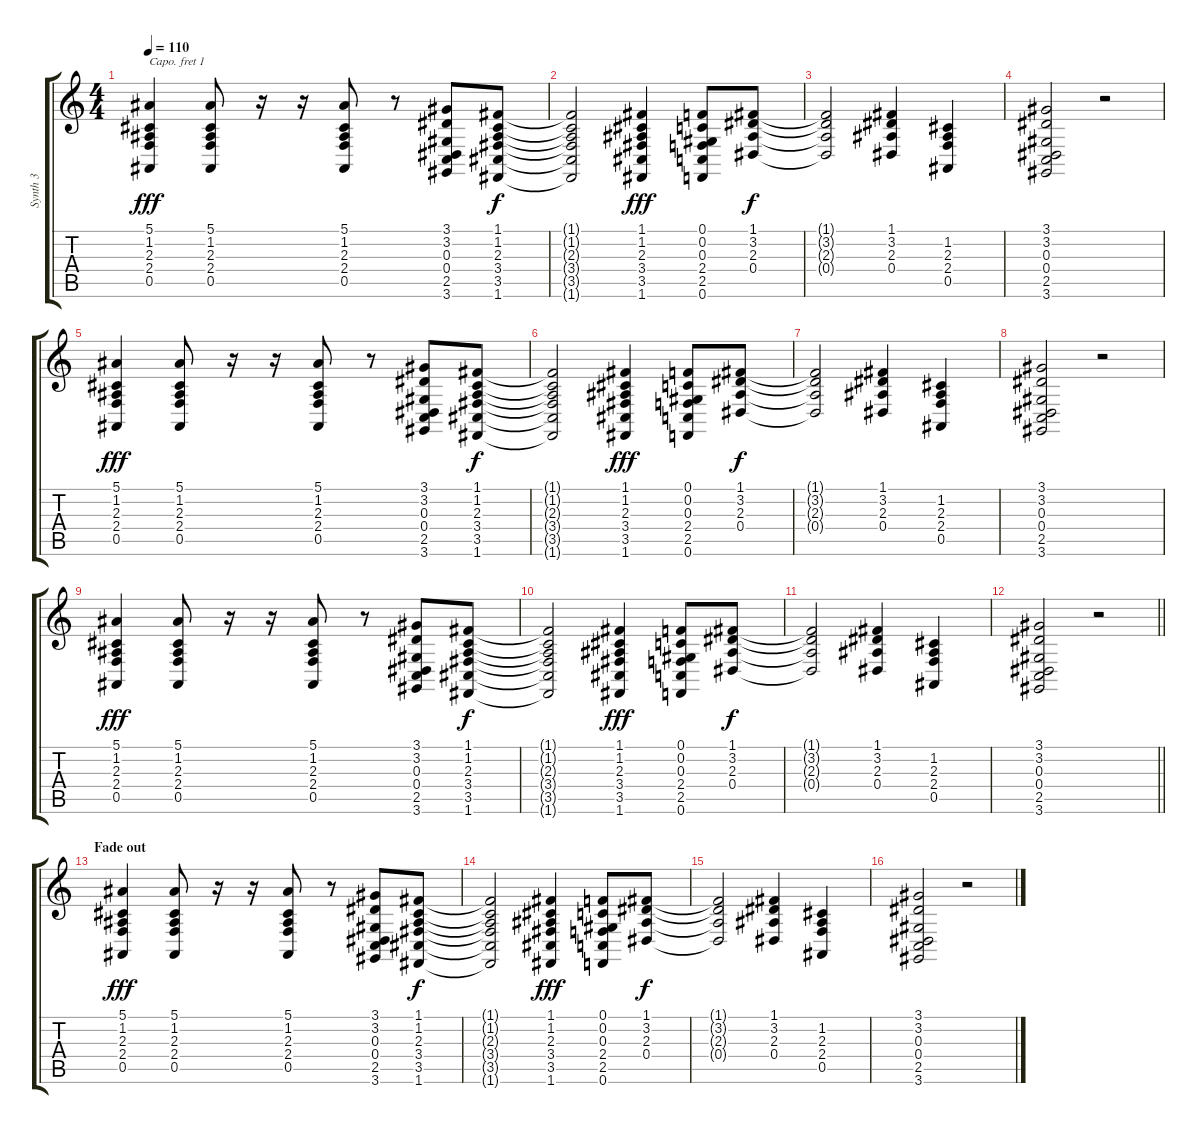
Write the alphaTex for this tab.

\track ("Synth 3" "Synth 3") {instrument lead1square}
\staff {score tabs}
\capo 1
\tuning (E4 B3 G3 D3 A2 E2) {hide}
\ts (4 4)
\tempo 110
\clef g2
\ks c
(5.1 1.2 2.3 2.4 0.5).4{dy fff} (5.1 1.2 2.3 2.4 0.5).8 r.16 r.16 (5.1 1.2 2.3 2.4 0.5).8 r.8 (3.1 3.2 0.3 0.4 2.5 3.6).8 (1.1 1.2 2.3 3.4 3.5 1.6).8{dy f} |
(1.1{t} 1.2{t} 2.3{t} 3.4{t} 3.5{t} 1.6{t}).2 (1.1 1.2 2.3 3.4 3.5 1.6).4{dy fff} (0.1 0.2 0.3 2.4 2.5 0.6).8 (1.1 3.2 2.3 0.4).8{dy f} |
(1.1{t} 3.2{t} 2.3{t} 0.4{t}).2 (1.1 3.2 2.3 0.4).4 (1.2 2.3 2.4 0.5).4 |
(3.1 3.2 0.3 0.4 2.5 3.6).2 r.2 |
(5.1 1.2 2.3 2.4 0.5).4{dy fff} (5.1 1.2 2.3 2.4 0.5).8 r.16 r.16 (5.1 1.2 2.3 2.4 0.5).8 r.8 (3.1 3.2 0.3 0.4 2.5 3.6).8 (1.1 1.2 2.3 3.4 3.5 1.6).8{dy f} |
(1.1{t} 1.2{t} 2.3{t} 3.4{t} 3.5{t} 1.6{t}).2 (1.1 1.2 2.3 3.4 3.5 1.6).4{dy fff} (0.1 0.2 0.3 2.4 2.5 0.6).8 (1.1 3.2 2.3 0.4).8{dy f} |
(1.1{t} 3.2{t} 2.3{t} 0.4{t}).2 (1.1 3.2 2.3 0.4).4 (1.2 2.3 2.4 0.5).4 |
(3.1 3.2 0.3 0.4 2.5 3.6).2 r.2 |
(5.1 1.2 2.3 2.4 0.5).4{dy fff} (5.1 1.2 2.3 2.4 0.5).8 r.16 r.16 (5.1 1.2 2.3 2.4 0.5).8 r.8 (3.1 3.2 0.3 0.4 2.5 3.6).8 (1.1 1.2 2.3 3.4 3.5 1.6).8{dy f} |
(1.1{t} 1.2{t} 2.3{t} 3.4{t} 3.5{t} 1.6{t}).2 (1.1 1.2 2.3 3.4 3.5 1.6).4{dy fff} (0.1 0.2 0.3 2.4 2.5 0.6).8 (1.1 3.2 2.3 0.4).8{dy f} |
(1.1{t} 3.2{t} 2.3{t} 0.4{t}).2 (1.1 3.2 2.3 0.4).4 (1.2 2.3 2.4 0.5).4 |
\barLineRight lightlight
(3.1 3.2 0.3 0.4 2.5 3.6).2 r.2 |
\section ("" "Fade out")
(5.1 1.2 2.3 2.4 0.5).4{dy fff} (5.1 1.2 2.3 2.4 0.5).8 r.16 r.16 (5.1 1.2 2.3 2.4 0.5).8 r.8 (3.1 3.2 0.3 0.4 2.5 3.6).8 (1.1 1.2 2.3 3.4 3.5 1.6).8{dy f} |
(1.1{t} 1.2{t} 2.3{t} 3.4{t} 3.5{t} 1.6{t}).2 (1.1 1.2 2.3 3.4 3.5 1.6).4{dy fff} (0.1 0.2 0.3 2.4 2.5 0.6).8 (1.1 3.2 2.3 0.4).8{dy f} |
(1.1{t} 3.2{t} 2.3{t} 0.4{t}).2 (1.1 3.2 2.3 0.4).4 (1.2 2.3 2.4 0.5).4 |
(3.1 3.2 0.3 0.4 2.5 3.6).2 r.2
